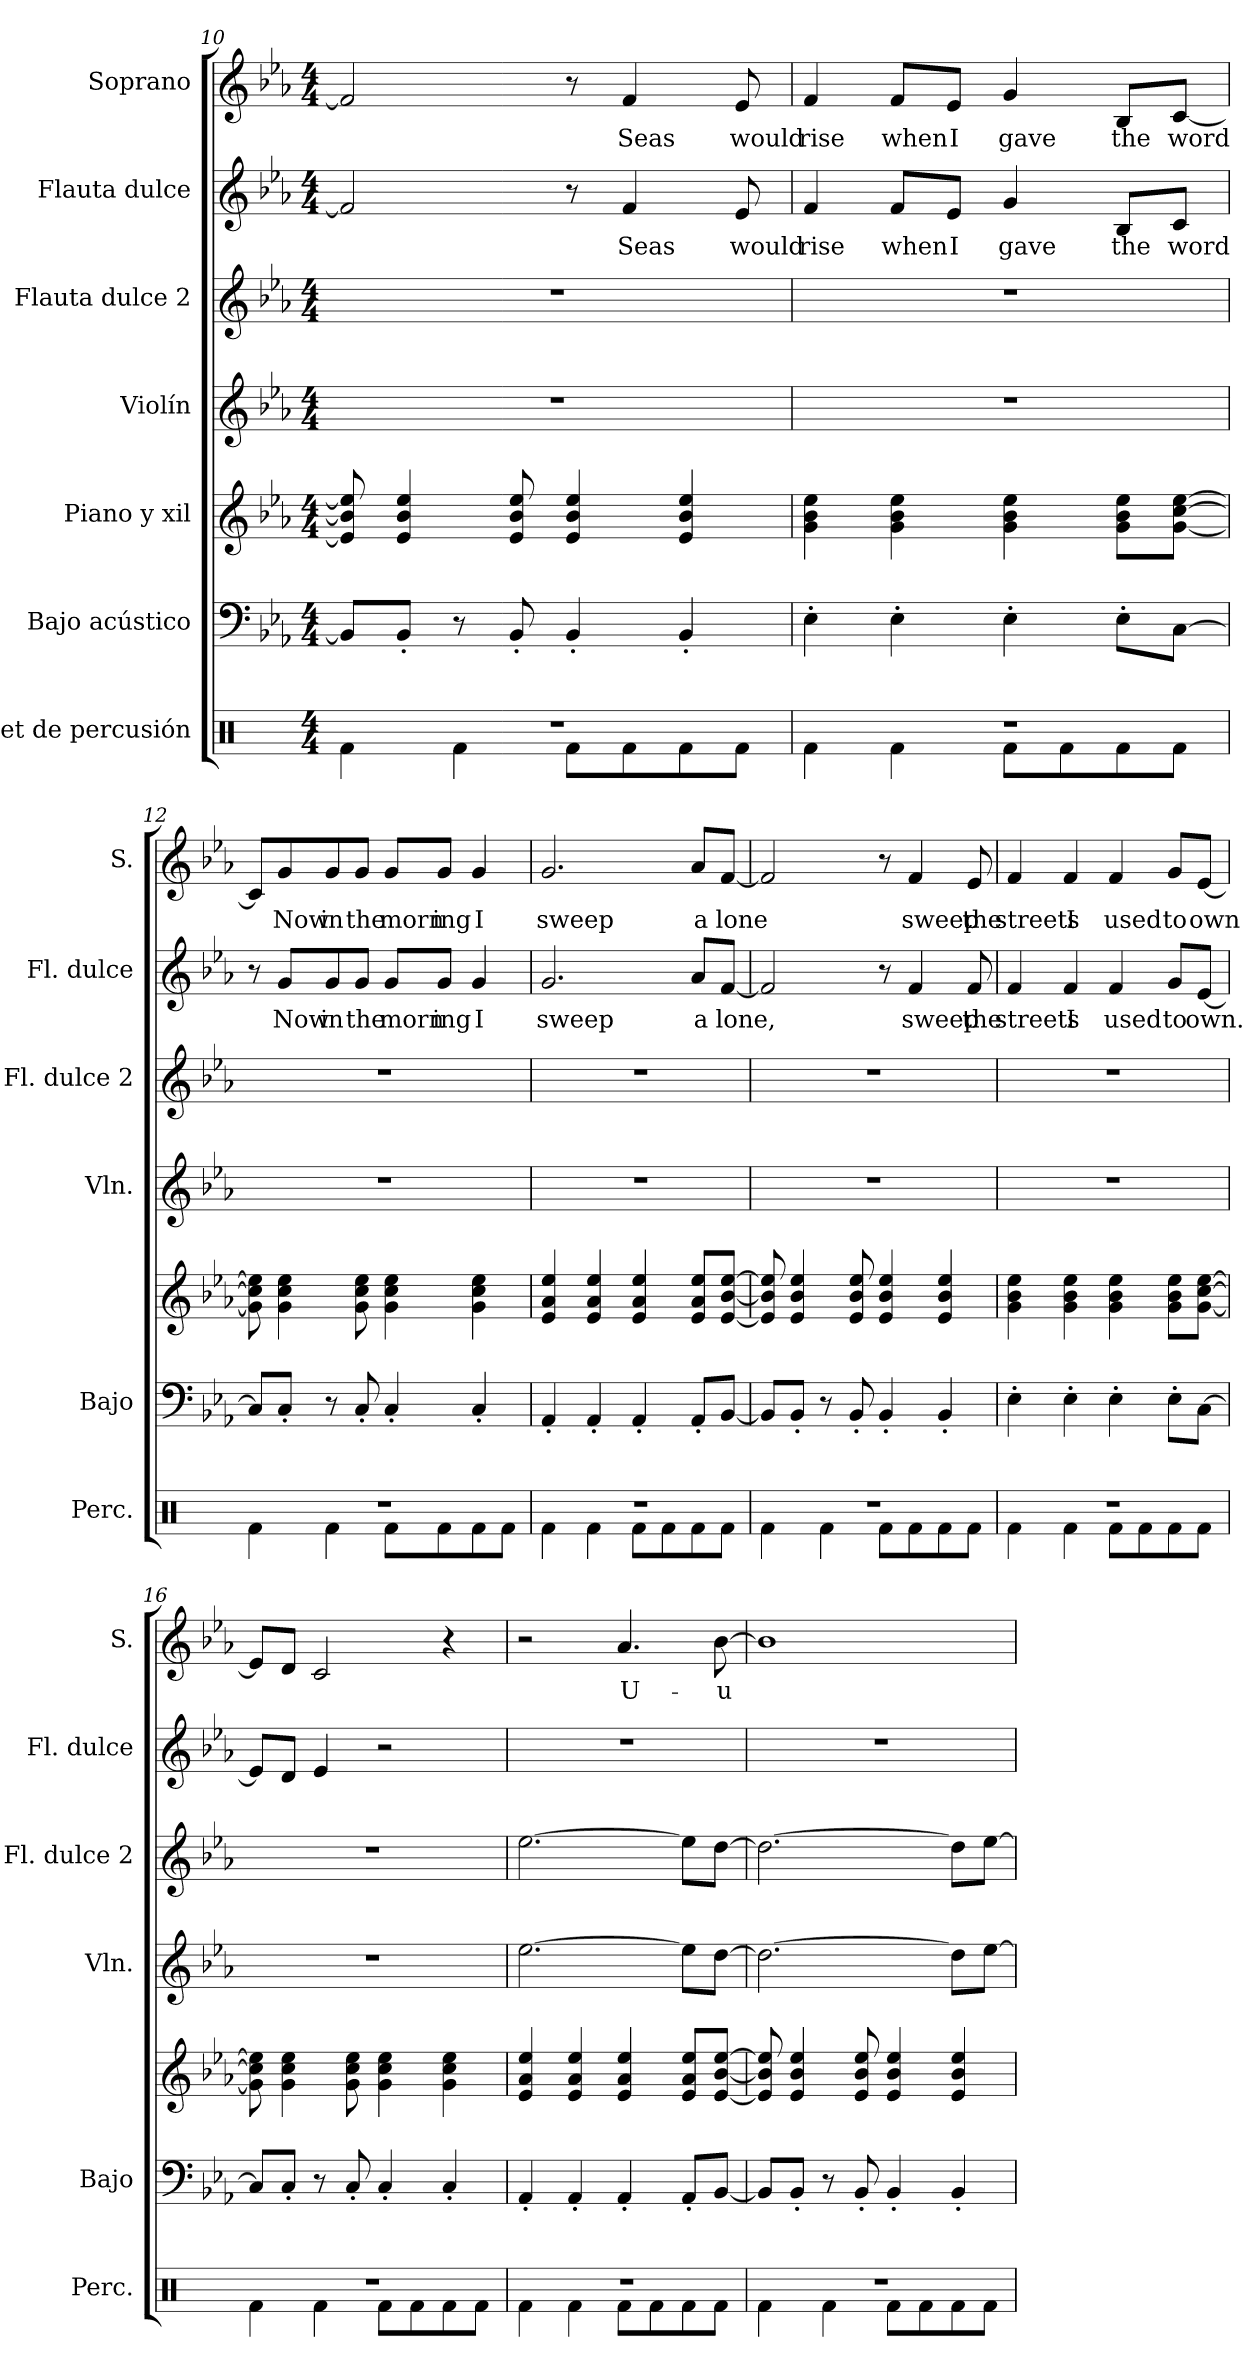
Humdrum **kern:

**kern	**kern	**kern	**kern	**kern	**kern	**text	**kern	**text
*part7	*part6	*part5	*part4	*part3	*part2	*part2	*part1	*part1
*staff7	*staff6	*staff5	*staff4	*staff3	*staff2	*staff2	*staff1	*staff1
*I"Set de percusión	*I"Bajo acústico	*I"Piano y xil	*I"Violín	*I"Flauta dulce 2	*I"Flauta dulce	*	*I"Soprano	*
*I'Perc.	*I'Bajo	*	*I'Vln.	*I'Fl. dulce 2	*I'Fl. dulce	*	*I'S.	*
*clefX	*clefF4	*clefG2	*clefG2	*clefG2	*clefG2	*	*clefG2	*
*k[]	*k[b-e-a-]	*k[b-e-a-]	*k[b-e-a-]	*k[b-e-a-]	*k[b-e-a-]	*	*k[b-e-a-]	*
*M4/4	*M4/4	*M4/4	*M4/4	*M4/4	*M4/4	*	*M4/4	*
=10	=10	=10	=10	=10	=10	=10	=10	=10
*^	*	*	*	*	*	*	*	*
1r	4Rf\	8BB-/L]	8e-/] 8b-/] 8ee-/]	1r	1r	2f/]	.	2f/]	.
.	.	8BB-'/J	4e-/ 4b-/ 4ee-/	.	.	.	.	.	.
.	4Rf\	8r	.	.	.	.	.	.	.
.	.	8BB-'/	8e-/ 8b-/ 8ee-/	.	.	.	.	.	.
.	8Rf\L	4BB-'/	4e-/ 4b-/ 4ee-/	.	.	8r	.	8r	.
!	!	!	!	!	!	!	!LO:LY:b	!	!LO:LY:b
.	8Rf\	.	.	.	.	4f/	Seas	4f/	Seas
.	8Rf\	4BB-'/	4e-/ 4b-/ 4ee-/	.	.	.	.	.	.
!	!	!	!	!	!	!	!LO:LY:b	!	!LO:LY:b
.	8Rf\J	.	.	.	.	8e-/	would	8e-/	would
=11	=11	=11	=11	=11	=11	=11	=11	=11	=11
!	!	!	!	!	!	!	!LO:LY:b	!	!LO:LY:b
1r	4Rf\	4E-'\	4g\ 4b-\ 4ee-\	1r	1r	4f/	rise	4f/	rise
!	!	!	!	!	!	!	!LO:LY:b	!	!LO:LY:b
.	4Rf\	4E-'\	4g\ 4b-\ 4ee-\	.	.	8f/L	when	8f/L	when
!	!	!	!	!	!	!	!LO:LY:b	!	!LO:LY:b
.	.	.	.	.	.	8e-/J	I	8e-/J	I
!	!	!	!	!	!	!	!LO:LY:b	!	!LO:LY:b
.	8Rf\L	4E-'\	4g\ 4b-\ 4ee-\	.	.	4g/	gave	4g/	gave
.	8Rf\	.	.	.	.	.	.	.	.
!	!	!	!	!	!	!	!LO:LY:b	!	!LO:LY:b
.	8Rf\	8E-'\L	8g\ 8b-\ 8ee-\L	.	.	8B-/L	the	8B-/L	the
!	!	!	!	!	!	!	!LO:LY:b	!	!LO:LY:b
.	8Rf\J	[8C\J	[8g\ [8cc\ [8ee-\J	.	.	8c/J	word	[8c/J	word
!!LO:PB:g=z
=12	=12	=12	=12	=12	=12	=12	=12	=12	=12
1r	4Rf\	8C/L]	8g\] 8cc\] 8ee-\]	1r	1r	8r	.	8c/L]	.
!	!	!	!	!	!	!	!LO:LY:b	!	!LO:LY:b
.	.	8C'/J	4g\ 4cc\ 4ee-\	.	.	8g/L	Now	8g/	Now
!	!	!	!	!	!	!	!LO:LY:b	!	!LO:LY:b
.	4Rf\	8r	.	.	.	8g/	in	8g/	in
!	!	!	!	!	!	!	!LO:LY:b	!	!LO:LY:b
.	.	8C'/	8g\ 8cc\ 8ee-\	.	.	8g/J	the	8g/J	the
!	!	!	!	!	!	!	!LO:LY:b	!	!LO:LY:b
.	8Rf\L	4C'/	4g\ 4cc\ 4ee-\	.	.	8g/L	morn	8g/L	morn
!	!	!	!	!	!	!	!LO:LY:b	!	!LO:LY:b
.	8Rf\	.	.	.	.	8g/J	ing	8g/J	ing
!	!	!	!	!	!	!	!LO:LY:b	!	!LO:LY:b
.	8Rf\	4C'/	4g\ 4cc\ 4ee-\	.	.	4g/	I	4g/	I
.	8Rf\J	.	.	.	.	.	.	.	.
=13	=13	=13	=13	=13	=13	=13	=13	=13	=13
!	!	!	!	!	!	!	!LO:LY:b	!	!LO:LY:b
1r	4Rf\	4AA-'/	4e-/ 4a-/ 4ee-/	1r	1r	2.g/	sweep	2.g/	sweep
.	4Rf\	4AA-'/	4e-/ 4a-/ 4ee-/	.	.	.	.	.	.
.	8Rf\L	4AA-'/	4e-/ 4a-/ 4ee-/	.	.	.	.	.	.
.	8Rf\	.	.	.	.	.	.	.	.
!	!	!	!	!	!	!	!LO:LY:b	!	!LO:LY:b
.	8Rf\	8AA-'/L	8e-/ 8a-/ 8ee-/L	.	.	8a-/L	a	8a-/L	a
!	!	!	!	!	!	!	!LO:LY:b	!	!LO:LY:b
.	8Rf\J	[8BB-/J	[8e-/ [8b-/ [8ee-/J	.	.	[8f/J	lone,	[8f/J	lone
=14	=14	=14	=14	=14	=14	=14	=14	=14	=14
1r	4Rf\	8BB-/L]	8e-/] 8b-/] 8ee-/]	1r	1r	2f/]	.	2f/]	.
.	.	8BB-'/J	4e-/ 4b-/ 4ee-/	.	.	.	.	.	.
.	4Rf\	8r	.	.	.	.	.	.	.
.	.	8BB-'/	8e-/ 8b-/ 8ee-/	.	.	.	.	.	.
.	8Rf\L	4BB-'/	4e-/ 4b-/ 4ee-/	.	.	8r	.	8r	.
!	!	!	!	!	!	!	!LO:LY:b	!	!LO:LY:b
.	8Rf\	.	.	.	.	4f/	sweep	4f/	sweep
.	8Rf\	4BB-'/	4e-/ 4b-/ 4ee-/	.	.	.	.	.	.
!	!	!	!	!	!	!	!LO:LY:b	!	!LO:LY:b
.	8Rf\J	.	.	.	.	8f/	the	8e-/	the
=15	=15	=15	=15	=15	=15	=15	=15	=15	=15
!	!	!	!	!	!	!	!LO:LY:b	!	!LO:LY:b
1r	4Rf\	4E-'\	4g\ 4b-\ 4ee-\	1r	1r	4f/	streets	4f/	streets
!	!	!	!	!	!	!	!LO:LY:b	!	!LO:LY:b
.	4Rf\	4E-'\	4g\ 4b-\ 4ee-\	.	.	4f/	I	4f/	I
!	!	!	!	!	!	!	!LO:LY:b	!	!LO:LY:b
.	8Rf\L	4E-'\	4g\ 4b-\ 4ee-\	.	.	4f/	used	4f/	used
.	8Rf\	.	.	.	.	.	.	.	.
!	!	!	!	!	!	!	!LO:LY:b	!	!LO:LY:b
.	8Rf\	8E-'\L	8g\ 8b-\ 8ee-\L	.	.	8g/L	to	8g/L	to
!	!	!	!	!	!	!	!LO:LY:b	!	!LO:LY:b
.	8Rf\J	[8C\J	[8g\ [8cc\ [8ee-\J	.	.	[8e-/J	own.	[8e-/J	own
!!LO:LB:g=z
=16	=16	=16	=16	=16	=16	=16	=16	=16	=16
1r	4Rf\	8C/L]	8g\] 8cc\] 8ee-\]	1r	1r	8e-/L]	.	8e-/L]	.
.	.	8C'/J	4g\ 4cc\ 4ee-\	.	.	8d/J	.	8d/J	.
.	4Rf\	8r	.	.	.	4e-/	.	2c/	.
.	.	8C'/	8g\ 8cc\ 8ee-\	.	.	.	.	.	.
.	8Rf\L	4C'/	4g\ 4cc\ 4ee-\	.	.	2r	.	.	.
.	8Rf\	.	.	.	.	.	.	.	.
.	8Rf\	4C'/	4g\ 4cc\ 4ee-\	.	.	.	.	4r	.
.	8Rf\J	.	.	.	.	.	.	.	.
=17	=17	=17	=17	=17	=17	=17	=17	=17	=17
1r	4Rf\	4AA-'/	4e-/ 4a-/ 4ee-/	[2.ee-\	[2.ee-\	1r	.	2r	.
.	4Rf\	4AA-'/	4e-/ 4a-/ 4ee-/	.	.	.	.	.	.
!	!	!	!	!	!	!	!	!	!LO:LY:b
.	8Rf\L	4AA-'/	4e-/ 4a-/ 4ee-/	.	.	.	.	4.a-/	U-
.	8Rf\	.	.	.	.	.	.	.	.
.	8Rf\	8AA-'/L	8e-/ 8a-/ 8ee-/L	8ee-\L]	8ee-\L]	.	.	.	.
!	!	!	!	!	!	!	!	!	!LO:LY:b
.	8Rf\J	[8BB-/J	[8e-/ [8b-/ [8ee-/J	[8dd\J	[8dd\J	.	.	[8b-\	-u
=18	=18	=18	=18	=18	=18	=18	=18	=18	=18
1r	4Rf\	8BB-/L]	8e-/] 8b-/] 8ee-/]	2.dd\_	2.dd\_	1r	.	1b-]	.
.	.	8BB-'/J	4e-/ 4b-/ 4ee-/	.	.	.	.	.	.
.	4Rf\	8r	.	.	.	.	.	.	.
.	.	8BB-'/	8e-/ 8b-/ 8ee-/	.	.	.	.	.	.
.	8Rf\L	4BB-'/	4e-/ 4b-/ 4ee-/	.	.	.	.	.	.
.	8Rf\	.	.	.	.	.	.	.	.
.	8Rf\	4BB-'/	4e-/ 4b-/ 4ee-/	8dd\L]	8dd\L]	.	.	.	.
.	8Rf\J	.	.	[8ee-\J	[8ee-\J	.	.	.	.
*v	*v	*	*	*	*	*	*	*	*
=	=	=	=	=	=	=	=	=
*-	*-	*-	*-	*-	*-	*-	*-	*-
